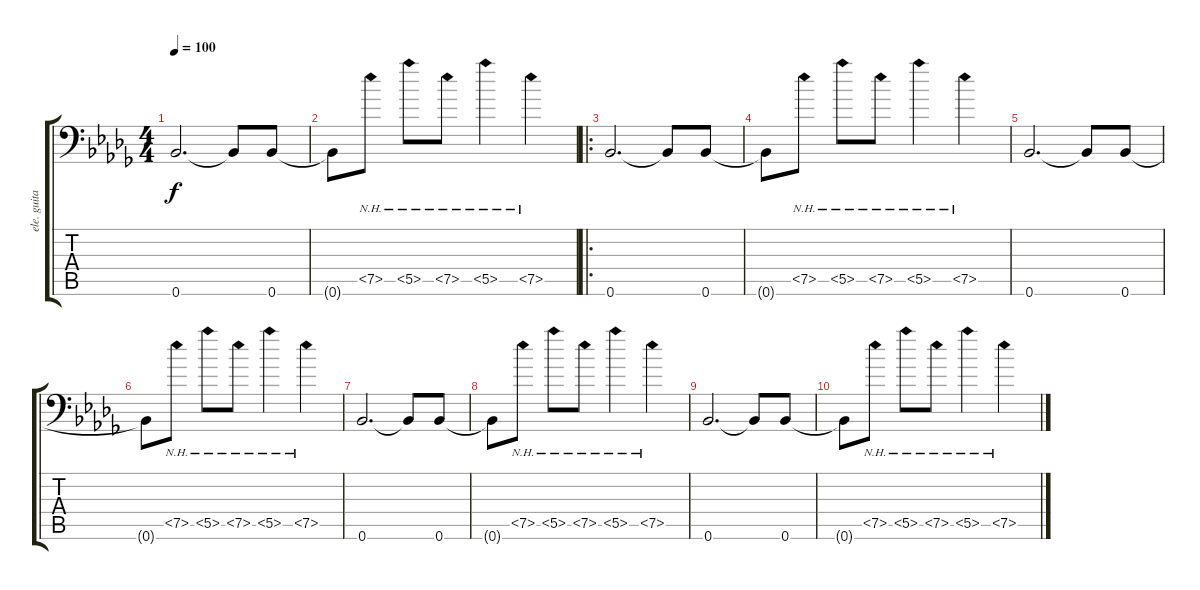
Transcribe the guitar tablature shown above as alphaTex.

\track ("ele. guitar" "ele. guita") {instrument electricguitarclean}
\staff {score tabs}
\tuning (Db4 Db4 Ab3 Db3 Ab2 Bb1) {hide}
\ts (4 4)
\tempo 100
\clef f4
\ks db
0.6.2{d dy f} 0.6{t}.8 0.6.8 |
0.6{t}.8 7.5{nh}.8 5.5{nh}.8 7.5{nh}.8 5.5{nh}.4 7.5{nh}.4 |
\ro
0.6.2{d} 0.6{t}.8 0.6.8 |
0.6{t}.8 7.5{nh}.8 5.5{nh}.8 7.5{nh}.8 5.5{nh}.4 7.5{nh}.4 |
0.6.2{d} 0.6{t}.8 0.6.8 |
0.6{t}.8 7.5{nh}.8 5.5{nh}.8 7.5{nh}.8 5.5{nh}.4 7.5{nh}.4 |
0.6.2{d} 0.6{t}.8 0.6.8 |
0.6{t}.8 7.5{nh}.8 5.5{nh}.8 7.5{nh}.8 5.5{nh}.4 7.5{nh}.4 |
0.6.2{d} 0.6{t}.8 0.6.8 |
0.6{t}.8 7.5{nh}.8 5.5{nh}.8 7.5{nh}.8 5.5{nh}.4 7.5{nh}.4
